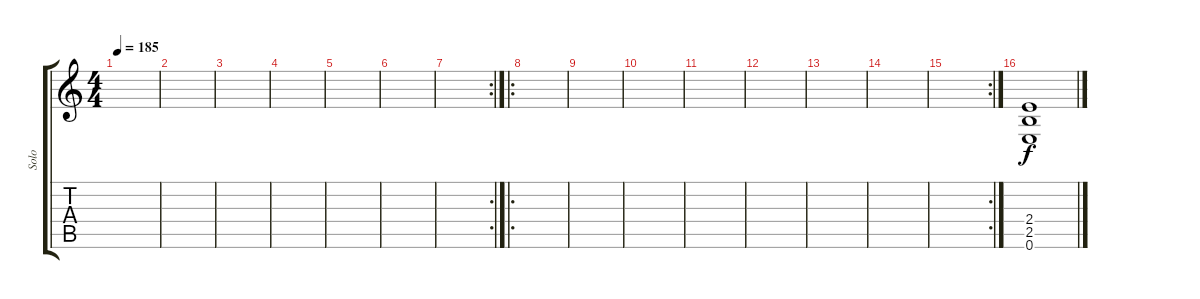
\track ("Solo" "Solo") {instrument distortionguitar}
\staff {score tabs}
\tuning (E4 B3 G3 D3 A2 E2) {hide}
\ts (4 4)
\tempo 185
\clef g2
\ks c
|
|
|
|
|
|
\rc 2
|
\ro
|
|
|
|
|
|
|
\rc 2
|
(2.4 2.5 0.6).1
